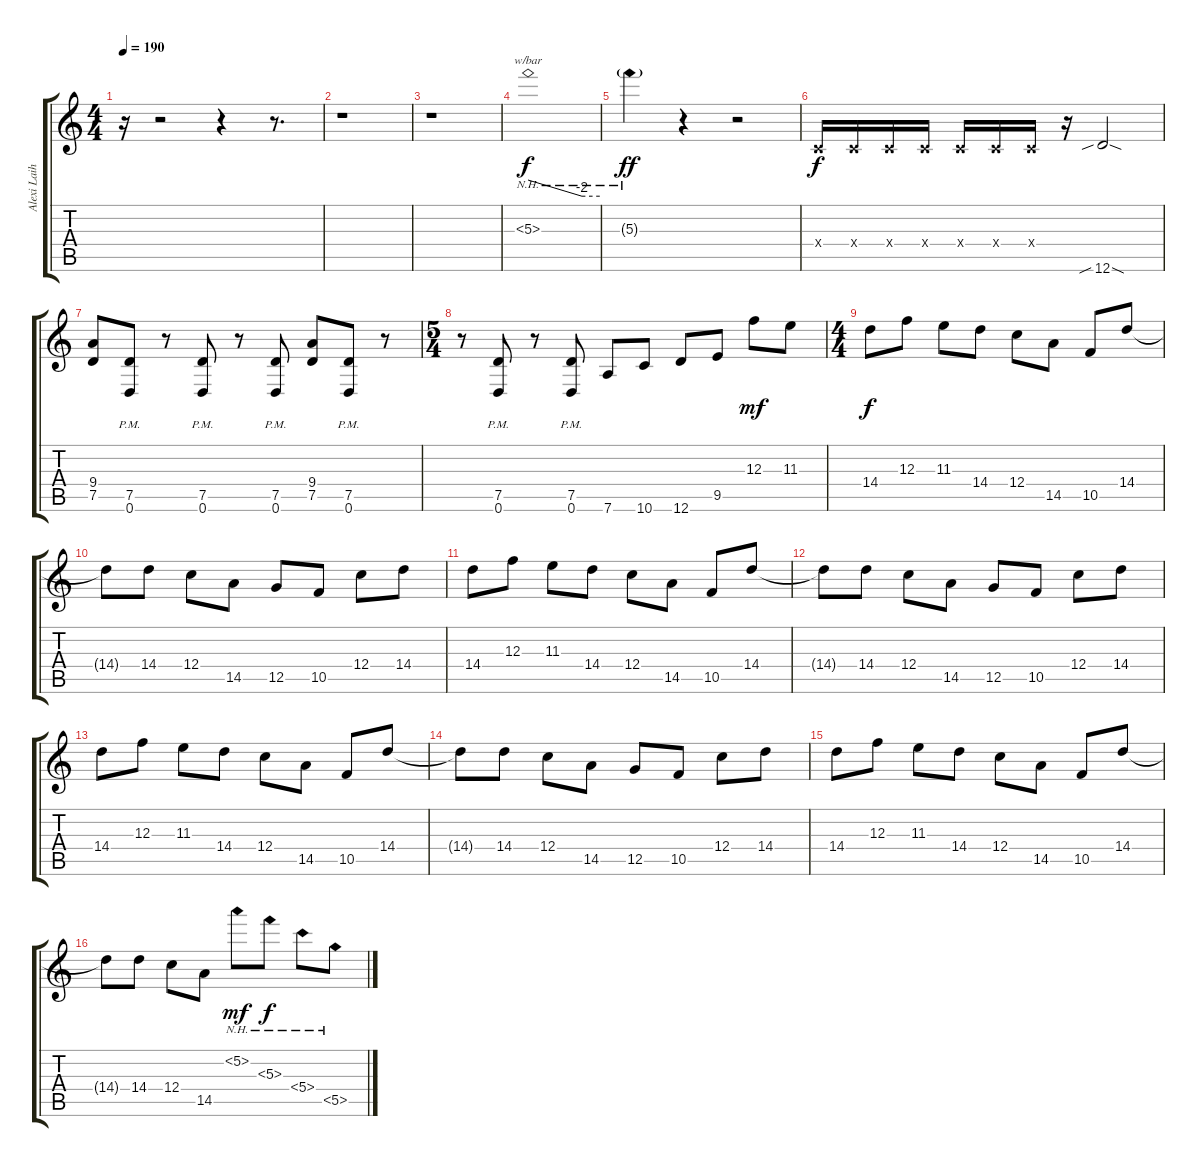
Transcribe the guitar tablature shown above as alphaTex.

\track ("Alexi Laiho" "Alexi Laih") {instrument distortionguitar}
\staff {score tabs}
\tuning (D4 A3 F3 C3 G2 D2) {hide}
\ts (4 4)
\tempo 190
\clef g2
\ks c
r.16{txt "" dy f instrument distortionguitar} r.2 r.4 r.8{d} |
r.1 |
r.1 |
5.3{nh}.1{tbe (custom default 0 0 45 -8 60 -8)} |
5.3{nh g}.4{dy ff} r.4 r.2 |
0.4{x}.16{dy f} 0.4{x}.16 0.4{x}.16 0.4{x}.16 0.4{x}.16 0.4{x}.16 0.4{x}.16 r.16 12.6{sib sod}.2 |
(9.4 7.5).8 (7.5 0.6{pm}).8 r.8 (7.5 0.6{pm}).8 r.8 (7.5 0.6{pm}).8 (9.4 7.5).8 (7.5 0.6{pm}).8 r.8 |
\ts (5 4)
r.8 (7.5{pm} 0.6).8 r.8 (7.5 0.6{pm}).8 7.6.8 10.6.8 12.6.8 9.5.8 12.3.8{dy mf balance 8} 11.3.8 |
\ts (4 4)
14.4.8{dy f} 12.3.8 11.3.8 14.4.8 12.4.8 14.5.8 10.5.8 14.4.8 |
14.4{t}.8 14.4.8 12.4.8 14.5.8 12.5.8 10.5.8 12.4.8 14.4.8 |
14.4.8 12.3.8 11.3.8 14.4.8 12.4.8 14.5.8 10.5.8 14.4.8 |
14.4{t}.8 14.4.8 12.4.8 14.5.8 12.5.8 10.5.8 12.4.8 14.4.8 |
14.4.8 12.3.8 11.3.8 14.4.8 12.4.8 14.5.8 10.5.8 14.4.8 |
14.4{t}.8 14.4.8 12.4.8 14.5.8 12.5.8 10.5.8 12.4.8 14.4.8 |
14.4.8 12.3.8 11.3.8 14.4.8 12.4.8 14.5.8 10.5.8 14.4.8 |
14.4{t}.8 14.4.8 12.4.8 14.5.8 5.2{nh}.8{dy mf} 5.3{nh}.8{dy f} 5.4{nh}.8 5.5{nh}.8
